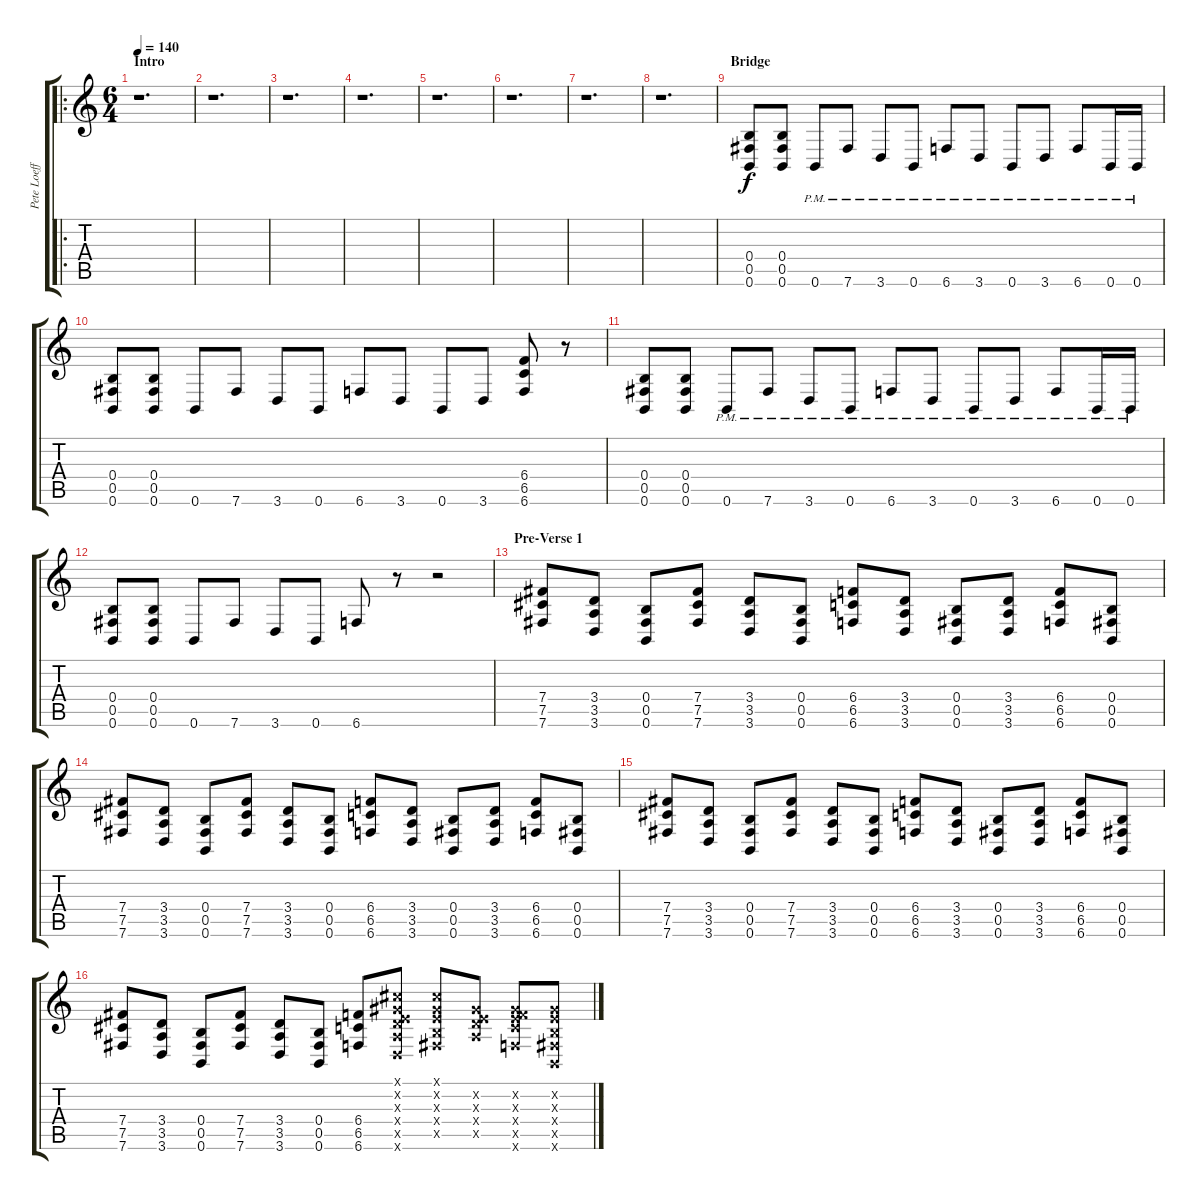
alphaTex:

\track ("Pete Loeffler - Distortion Guitar" "Pete Loeff") {instrument distortionguitar}
\staff {score tabs}
\tuning (Db4 Ab3 E3 B2 Gb2 B1) {hide}
\ro
\ts (6 4)
\section ("" "Intro")
\tempo 140
\clef g2
\ks c
r.1{d dy f instrument distortionguitar} |
r.1{d} |
r.1{d} |
r.1{d} |
r.1{d} |
r.1{d} |
r.1{d} |
r.1{d} |
\section ("" "Bridge")
(0.4 0.5 0.6).8 (0.4 0.5 0.6).8 0.6{pm}.8 7.6{pm}.8 3.6{pm}.8 0.6{pm}.8 6.6{pm}.8 3.6{pm}.8 0.6{pm}.8 3.6{pm}.8 6.6{pm}.8 0.6{pm}.16 0.6{pm}.16 |
(0.4 0.5 0.6).8 (0.4 0.5 0.6).8 0.6.8 7.6.8 3.6.8 0.6.8 6.6.8 3.6.8 0.6.8 3.6.8 (6.4 6.5 6.6).8 r.8 |
(0.4 0.5 0.6).8 (0.4 0.5 0.6).8 0.6{pm}.8 7.6{pm}.8 3.6{pm}.8 0.6{pm}.8 6.6{pm}.8 3.6{pm}.8 0.6{pm}.8 3.6{pm}.8 6.6{pm}.8 0.6{pm}.16 0.6{pm}.16 |
(0.4 0.5 0.6).8 (0.4 0.5 0.6).8 0.6.8 7.6.8 3.6.8 0.6.8 6.6.8 r.8 r.2 |
\section ("" "Pre-Verse 1")
(7.4 7.5 7.6).8 (3.4 3.5 3.6).8 (0.4 0.5 0.6).8 (7.4 7.5 7.6).8 (3.4 3.5 3.6).8 (0.4 0.5 0.6).8 (6.4 6.5 6.6).8 (3.4 3.5 3.6).8 (0.4 0.5 0.6).8 (3.4 3.5 3.6).8 (6.4 6.5 6.6).8 (0.4 0.5 0.6).8 |
(7.4 7.5 7.6).8 (3.4 3.5 3.6).8 (0.4 0.5 0.6).8 (7.4 7.5 7.6).8 (3.4 3.5 3.6).8 (0.4 0.5 0.6).8 (6.4 6.5 6.6).8 (3.4 3.5 3.6).8 (0.4 0.5 0.6).8 (3.4 3.5 3.6).8 (6.4 6.5 6.6).8 (0.4 0.5 0.6).8 |
(7.4 7.5 7.6).8 (3.4 3.5 3.6).8 (0.4 0.5 0.6).8 (7.4 7.5 7.6).8 (3.4 3.5 3.6).8 (0.4 0.5 0.6).8 (6.4 6.5 6.6).8 (3.4 3.5 3.6).8 (0.4 0.5 0.6).8 (3.4 3.5 3.6).8 (6.4 6.5 6.6).8 (0.4 0.5 0.6).8 |
(7.4 7.5 7.6).8 (3.4 3.5 3.6).8 (0.4 0.5 0.6).8 (7.4 7.5 7.6).8 (3.4 3.5 3.6).8 (0.4 0.5 0.6).8 (6.4 6.5 6.6).8 (0.1{x} 0.2{x} 0.3{x} 3.4{x} 3.5{x} 3.6{x}).8 (0.1{x} 0.2{x} 0.3{x} 0.4{x} 0.5{x}).8 (0.2{x} 0.3{x} 3.4{x} 3.5{x}).8 (0.2{x} 0.3{x} 6.4{x} 6.5{x} 6.6{x}).8 (0.2{x} 0.3{x} 0.4{x} 0.5{x} 0.6{x}).8
